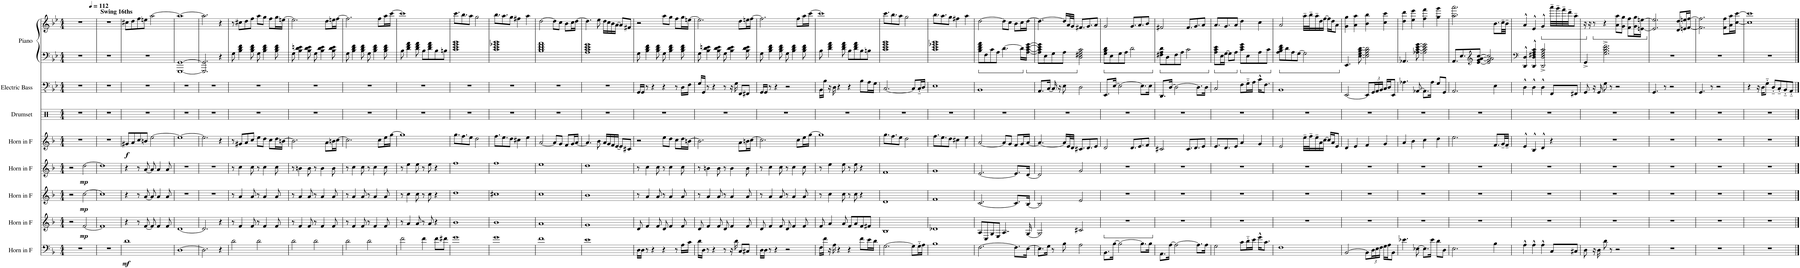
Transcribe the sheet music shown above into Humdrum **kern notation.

**kern	**dynam	**kern	**dynam	**kern	**dynam	**kern	**dynam	**kern	**dynam	**kern	**kern	**kern	**kern
*part8	*part8	*part7	*part7	*part6	*part6	*part5	*part5	*part4	*part4	*part3	*part2	*part1	*part1
*staff9	*staff9	*staff8	*staff8	*staff7	*staff7	*staff6	*staff6	*staff5	*staff5	*staff4	*staff3	*staff2	*staff1
*I"Horn in F	*	*I"Horn in F	*	*I"Horn in F	*	*I"Horn in F	*	*I"Horn in F	*	*I"Drumset	*I"Electric Bass	*I"Piano	*
*	*	*	*	*	*	*	*	*	*	*I'Drs.	*I'El. B.	*I'Pno.	*
*clefF4	*	*clefG2	*	*clefG2	*	*clefG2	*	*clefG2	*	*clefX	*clefFv4	*clefF4	*clefG2
*Trd4c7	*	*Trd4c7	*	*Trd4c7	*	*Trd4c7	*	*Trd4c7	*	*	*	*	*
*k[b-]	*	*k[b-]	*	*k[b-]	*	*k[b-]	*	*k[b-]	*	*k[]	*k[b-e-]	*k[b-e-]	*k[b-e-]
*M4/4	*	*M4/4	*	*M4/4	*	*M4/4	*	*M4/4	*	*M4/4	*M4/4	*M4/4	*M4/4
=1	=1	=1	=1	=1	=1	=1	=1	=1	=1	=1	=1	=1	=1
1r	.	2r	.	2r	.	2r	.	1r	.	1r	1r	1r	1r
!	!	!	!LO:DY:b	!	!LO:DY:b	!	!LO:DY:b	!	!	!	!	!	!
.	.	[2f/	mp	[2cc\	mp	[2dd\	mp	.	.	.	.	.	.
=2	=2	=2	=2	=2	=2	=2	=2	=2	=2	=2	=2	=2	=2
*	*	*	*	*	*	*	*	*	*	*	*	*	*MM112
!	!	!	!	!	!	!	!	!	!	!	!	!	!LO:TX:a:B:t=Swing 16ths
1r	.	1f]	.	1cc]	.	1dd]	.	1r	.	1r	1r	1r	1r
=3	=3	=3	=3	=3	=3	=3	=3	=3	=3	=3	=3	=3	=3
!	!LO:DY:b	!	!	!	!	!	!	!	!LO:DY:b	!	!	!	!
1d	mf	4r	.	4r	.	4r	.	8g#X/L	f	1r	1r	1r	8cc#X\L
.	.	.	.	.	.	.	.	8a/	.	.	.	.	8dd\
.	.	8r	.	8r	.	8r	.	8cc/	.	.	.	.	8ff\
.	.	[8f/	.	[8a/	.	[8a/	.	8bn/J	.	.	.	.	8een\J
.	.	8f/]	.	8a/]	.	8a/]	.	[2ee\	.	.	.	.	[2aa\
.	.	4f/	.	4a/	.	4a/	.	.	.	.	.	.	.
.	.	8f/	.	8a/	.	8a/	.	.	.	.	.	.	.
=4	=4	=4	=4	=4	=4	=4	=4	=4	=4	=4	=4	=4	=4
[1D	.	[1d	.	1r	.	1r	.	1ee_	.	1r	1r	[1GGG [1GG	1aa_
=5	=5	=5	=5	=5	=5	=5	=5	=5	=5	=5	=5	=5	=5
2.D\]	.	2.d/]	.	1r	.	1r	.	2.ee\]	.	1r	1r	2.GGG/] 2.GG/]	2.aa\]
4r	.	4r	.	.	.	.	.	4r	.	.	.	4r	4r
=6	=6	=6	=6	=6	=6	=6	=6	=6	=6	=6	=6	=6	=6
2d\	.	8r	.	8r	.	8r	.	8r	.	1r	1r	8G\	8r
.	.	4f/	.	4a/	.	4cc\	.	8g#X/L	.	.	.	4B-\ 4d\ 4f\	8cc#X\L
.	.	.	.	.	.	.	.	8a/	.	.	.	.	8dd\
.	.	8f/	.	8a/	.	8cc\	.	8cc/J	.	.	.	8B-\ 8d\ 8f\	8ff\J
2d\	.	8r	.	8r	.	8r	.	8ee\L	.	.	.	8G\	8aa\L
.	.	4f/	.	4a/	.	4cc\	.	8dd\J	.	.	.	4B-\ 4d\ 4f\	8gg\J
.	.	.	.	.	.	.	.	8cc\L	.	.	.	.	8ff\L
.	.	8f/	.	8a/	.	8cc\	.	16dd\L	.	.	.	8B-\ 8d\ 8f\	16gg\L
.	.	.	.	.	.	.	.	[16bn\JJ	.	.	.	.	[16een\JJ
=7	=7	=7	=7	=7	=7	=7	=7	=7	=7	=7	=7	=7	=7
2d\	.	8r	.	8r	.	8r	.	2.b\]	.	1r	1r	8G\	2.ee\]
.	.	4f/	.	4a/	.	4bn\	.	.	.	.	.	4B-\ 4d\ 4en\	.
.	.	8f/	.	8a/	.	8b\	.	.	.	.	.	8B-\ 8d\ 8e\	.
2d\	.	8r	.	8r	.	8r	.	.	.	.	.	8G\	.
.	.	4f/	.	4a/	.	4b\	.	.	.	.	.	4B-\ 4d\ 4e\	.
.	.	.	.	.	.	.	.	8a\L	.	.	.	.	8dd\L
.	.	8f/	.	8a/	.	8b\	.	16bn\L	.	.	.	8B-\ 8d\ 8e\	16een\L
.	.	.	.	.	.	.	.	[16cc\JJ	.	.	.	.	[16ff\JJ
=8	=8	=8	=8	=8	=8	=8	=8	=8	=8	=8	=8	=8	=8
2d\	.	8r	.	8r	.	8r	.	2.cc\]	.	1r	1r	8G\	2.ff\]
.	.	4f/	.	4a/	.	4cc\	.	.	.	.	.	4B-\ 4d\ 4f\	.
.	.	8f/	.	8a/	.	8cc\	.	.	.	.	.	8B-\ 8d\ 8f\	.
2d\	.	8r	.	8r	.	8r	.	.	.	.	.	8G\	.
.	.	4f/	.	4a/	.	4cc\	.	.	.	.	.	4B-\ 4d\ 4f\	.
.	.	.	.	.	.	.	.	8cc\L	.	.	.	.	8ff\L
.	.	8f/	.	8a/	.	8cc\	.	16ee\L	.	.	.	8B-\ 8d\ 8f\	16aa\L
.	.	.	.	.	.	.	.	[16gg\JJ	.	.	.	.	[16ccc\JJ
=9	=9	=9	=9	=9	=9	=9	=9	=9	=9	=9	=9	=9	=9
2f\	.	8r	.	8r	.	8r	.	1gg]	.	1r	1r	8B-\	1ccc]
.	.	4a/	.	4cc\	.	4ee\	.	.	.	.	.	4d\ 4f\ 4a\	.
.	.	8a/	.	8cc\	.	8ee\	.	.	.	.	.	8d\ 8f\ 8a\	.
4f\	.	8r	.	8r	.	8r	.	.	.	.	.	8B-\L	.
.	.	8a/	.	8cc\	.	8ee\	.	.	.	.	.	8d\ 8f\ 8a\	.
8f\L	.	4r	.	4r	.	4r	.	.	.	.	.	8B-\	.
8f#X\J	.	.	.	.	.	.	.	.	.	.	.	8Bn\J	.
=10	=10	=10	=10	=10	=10	=10	=10	=10	=10	=10	=10	=10	=10
1g	.	1b-	.	1dd	.	1ff	.	8.gg\L	.	1r	1r	1c 1e- 1g 1b-	8.ccc\L
.	.	.	.	.	.	.	.	8.ff\	.	.	.	.	8.bb-\
.	.	.	.	.	.	.	.	8ee\J	.	.	.	.	8aa\J
.	.	.	.	.	.	.	.	2dd\	.	.	.	.	2gg\
=11	=11	=11	=11	=11	=11	=11	=11	=11	=11	=11	=11	=11	=11
1g	.	1b-	.	1cc#X	.	1ff	.	8.ff\L	.	1r	1r	1c 1e- 1g-X 1b-	8.bb-\L
.	.	.	.	.	.	.	.	8.ee\	.	.	.	.	8.aa\
.	.	.	.	.	.	.	.	8dd\J	.	.	.	.	8gg\J
.	.	.	.	.	.	.	.	4cc#X\	.	.	.	.	4ff#X\
.	.	.	.	.	.	.	.	4ee\	.	.	.	.	4aa\
=12	=12	=12	=12	=12	=12	=12	=12	=12	=12	=12	=12	=12	=12
1f	.	1a	.	1cc	.	1ee	.	[2a/	.	1r	1r	1B- 1d 1f 1a	[2dd\
.	.	.	.	.	.	.	.	8a/L]	.	.	.	.	8dd\L]
.	.	.	.	.	.	.	.	8g/J	.	.	.	.	8cc\J
.	.	.	.	.	.	.	.	8f/L	.	.	.	.	8b-\L
.	.	.	.	.	.	.	.	16g/L	.	.	.	.	16cc\L
.	.	.	.	.	.	.	.	[16a/JJ	.	.	.	.	[16dd\JJ
=13	=13	=13	=13	=13	=13	=13	=13	=13	=13	=13	=13	=13	=13
1e	.	1g	.	1b-	.	1dd	.	4.a/]	.	1r	1r	1A 1c 1e- 1g	4.dd\]
.	.	.	.	.	.	.	.	8b-\	.	.	.	.	8ee-\
.	.	.	.	.	.	.	.	16a/LL	.	.	.	.	16dd\LL
.	.	.	.	.	.	.	.	16g/	.	.	.	.	16cc\
.	.	.	.	.	.	.	.	16f/	.	.	.	.	16b-\
.	.	.	.	.	.	.	.	[16e/JJ	.	.	.	.	[16a\JJ
.	.	.	.	.	.	.	.	8e/L]	.	.	.	.	8a/L]
.	.	.	.	.	.	.	.	8c#X/J	.	.	.	.	8f#X/J
=14	=14	=14	=14	=14	=14	=14	=14	=14	=14	=14	=14	=14	=14
16D\LL	.	8d/	.	8r	.	8r	.	2r	.	1r	16GGG/LL	8G\	2r
16D\JJ	.	.	.	.	.	.	.	.	.	.	16GGG/JJ	.	.
8r	.	4f/	.	4a/	.	4cc\	.	.	.	.	8r	4B-\ 4d\ 4f\	.
4r	.	.	.	.	.	.	.	.	.	.	4r	.	.
.	.	8f/	.	8a/	.	8cc\	.	.	.	.	.	8B-\ 8d\ 8f\	.
4r	.	8d/	.	8r	.	8r	.	8ee\L	.	.	4r	8G\	8aa\L
.	.	4f/	.	4a/	.	4cc\	.	8dd\J	.	.	.	4B-\ 4d\ 4f\	8gg\J
8r	.	.	.	.	.	.	.	8cc\L	.	.	8r	.	8ff\L
16A\LL	.	8f/	.	8a/	.	8cc\	.	16dd\L	.	.	16DD\LL	8B-\ 8d\ 8f\	16gg\L
16c\JJ	.	.	.	.	.	.	.	[16bn\JJ	.	.	16FF\JJ	.	[16een\JJ
=15	=15	=15	=15	=15	=15	=15	=15	=15	=15	=15	=15	=15	=15
16d\LL	.	8d/	.	8r	.	8r	.	2.b\]	.	1r	16GG/LL	8G\	2.ee\]
16D\JJ	.	.	.	.	.	.	.	.	.	.	16GGG/JJ	.	.
8r	.	4f/	.	4a/	.	4bn\	.	.	.	.	8r	4B-\ 4d\ 4en\	.
4r	.	.	.	.	.	.	.	.	.	.	4r	.	.
.	.	8f/	.	8a/	.	8b\	.	.	.	.	.	8B-\ 8d\ 8e\	.
8r	.	8d/	.	8r	.	8r	.	.	.	.	8r	8G\	.
16r	.	4f/	.	4a/	.	4b\	.	.	.	.	16r	4B-\ 4d\ 4e\	.
16d\	.	.	.	.	.	.	.	.	.	.	16GG\	.	.
8C/L	.	.	.	.	.	.	.	8a\L	.	.	8FFF/L	.	8dd\L
8C#X/J	.	8f/	.	8a/	.	8b\	.	16bn\L	.	.	8FFF#X/J	8B-\ 8d\ 8e\	16een\L
.	.	.	.	.	.	.	.	[16cc\JJ	.	.	.	.	[16ff\JJ
=16	=16	=16	=16	=16	=16	=16	=16	=16	=16	=16	=16	=16	=16
16D\LL	.	8d/	.	8r	.	8r	.	2.cc\]	.	1r	16GGG/LL	8G\	2.ff\]
16D\JJ	.	.	.	.	.	.	.	.	.	.	16GGG/JJ	.	.
8r	.	4f/	.	4a/	.	4cc\	.	.	.	.	8r	4B-\ 4d\ 4f\	.
4r	.	.	.	.	.	.	.	.	.	.	4r	.	.
.	.	8f/	.	8a/	.	8cc\	.	.	.	.	.	8B-\ 8d\ 8f\	.
2r	.	8d/	.	8r	.	8r	.	.	.	.	2r	8G\	.
.	.	4f/	.	4a/	.	4cc\	.	.	.	.	.	4B-\ 4d\ 4f\	.
.	.	.	.	.	.	.	.	8cc\L	.	.	.	.	8ff\L
.	.	8f/	.	8a/	.	8cc\	.	16ee\L	.	.	.	8B-\ 8d\ 8f\	16aa\L
.	.	.	.	.	.	.	.	[16gg\JJ	.	.	.	.	[16ccc\JJ
=17	=17	=17	=17	=17	=17	=17	=17	=17	=17	=17	=17	=17	=17
16F\LL	.	8f/	.	8r	.	8r	.	1gg]	.	1r	16BBB-\LL	8B-\	1ccc]
16f\JJ	.	.	.	.	.	.	.	.	.	.	16BB-\JJ	.	.
16r	.	4a/	.	4cc\	.	4ee\	.	.	.	.	16r	4d\ 4f\ 4a\	.
16A\	.	.	.	.	.	.	.	.	.	.	16DD\	.	.
4r	.	.	.	.	.	.	.	.	.	.	4r	.	.
.	.	8a/	.	8cc\	.	8ee\	.	.	.	.	.	8d\ 8f\ 8a\	.
4r	.	8f/L	.	8r	.	8r	.	.	.	.	4r	8B-\L	.
.	.	8a/	.	8cc\	.	8ee\	.	.	.	.	.	8d\ 8f\ 8a\	.
8f\L	.	8f/	.	4r	.	4r	.	.	.	.	8BB-\L	8B-\	.
16e\L	.	8f#X/J	.	.	.	.	.	.	.	.	16AA\L	8Bn\J	.
16d\JJ	.	.	.	.	.	.	.	.	.	.	16GG\JJ	.	.
=18	=18	=18	=18	=18	=18	=18	=18	=18	=18	=18	=18	=18	=18
[2.G\	.	1B-	.	1d	.	1f	.	8.gg\L	.	1r	[2.CC/	1c 1e- 1g 1b-	8.ccc\L
.	.	.	.	.	.	.	.	8.ff\	.	.	.	.	8.bb-\
.	.	.	.	.	.	.	.	8ee\J	.	.	.	.	8aa\J
.	.	.	.	.	.	.	.	2dd\	.	.	.	.	2gg\
8G\L]	.	.	.	.	.	.	.	.	.	.	8CC/L]	.	.
16G'~\L	.	.	.	.	.	.	.	.	.	.	16CC'~/L	.	.
16A\JJ	.	.	.	.	.	.	.	.	.	.	16DD/JJ	.	.
=19	=19	=19	=19	=19	=19	=19	=19	=19	=19	=19	=19	=19	=19
1B-	.	1d-X	.	1f	.	1g	.	8.ff\L	.	1r	1EE-	1c 1e- 1g-X 1b-	8.bb-\L
.	.	.	.	.	.	.	.	8.ee\	.	.	.	.	8.aa\
.	.	.	.	.	.	.	.	8dd\J	.	.	.	.	8gg\J
.	.	.	.	.	.	.	.	4cc#X\	.	.	.	.	4ff#X\
.	.	.	.	.	.	.	.	4ee\	.	.	.	.	4aa\
=20	=20	=20	=20	=20	=20	=20	=20	=20	=20	=20	=20	=20	=20
[2.F\	.	8A/L	.	[2.c/	.	[2.e/	.	[2a/	.	1r	1BBB-	8B-\ 8d\ 8f\ 8a\L	[2dd\
.	.	8C/	.	.	.	.	.	.	.	.	.	8F\	.
.	.	8G/	.	.	.	.	.	.	.	.	.	8c\	.
.	.	8E/J	.	.	.	.	.	.	.	.	.	8A\J	.
.	.	4..A/	.	.	.	.	.	8a/L]	.	.	.	[4.d\	8dd\L]
.	.	.	.	.	.	.	.	8g/J	.	.	.	.	8cc\J
8.F\L]	.	.	.	8.c/L]	.	8.e/L]	.	8f/L	.	.	.	.	8b-\L
.	.	.	.	.	.	.	.	16g/L	.	.	.	16d\LL]	16cc\L
[16E\Jk	.	[16G/	.	[16B-/Jk	.	[16d/Jk	.	[16a/JJ	.	.	.	[16A\ [16c\ [16e-\ [16g\JJ	[16dd\JJ
=21	=21	=21	=21	=21	=21	=21	=21	=21	=21	=21	=21	=21	=21
8.E\L]	.	2G/]	.	2B-/]	.	2d/]	.	4.a/_	.	1r	8.AAA/L	8A\] 8c\] 8e-\] 8g\]L	4.dd\_
.	.	.	.	.	.	.	.	.	.	.	.	8E-\	.
16G\Jk	.	.	.	.	.	.	.	.	.	.	[16CC/Jk	.	.
8r	.	.	.	.	.	.	.	.	.	.	16CC/]	8G\	.
.	.	.	.	.	.	.	.	.	.	.	16r	.	.
8B-\	.	.	.	.	.	.	.	16a/LL]	.	.	8EE-\	8A\J	16dd/LL]
.	.	.	.	.	.	.	.	32e/L	.	.	.	.	32a/L
.	.	.	.	.	.	.	.	32d/JJJ	.	.	.	.	32g/JJJ
2A\	.	2c#X/	.	2e/	.	2g/	.	8.c#X/L	.	.	2DD\	2D\ 2F#X\ 2A\ 2c\	8.f#X/L
.	.	.	.	.	.	.	.	8.d/	.	.	.	.	8.g/
.	.	.	.	.	.	.	.	8e/J	.	.	.	.	8a/J
=22	=22	=22	=22	=22	=22	=22	=22	=22	=22	=22	=22	=22	=22
*	*	*ped	*	*	*	*	*	*	*	*	*	*	*
8.BB-\L	.	1r	.	1r	.	1r	.	2d/	.	1r	8.EEE-/L	8G\ 8B-\ 8d\L	2g/
.	.	.	.	.	.	.	.	.	.	.	.	8E-\	.
[16B-\Jk	.	.	.	.	.	.	.	.	.	.	[16EE-/Jk	.	.
2B-\_	.	.	.	.	.	.	.	.	.	.	2EE-\_	8G\	.
.	.	.	.	.	.	.	.	.	.	.	.	8A\J	.
.	.	.	.	.	.	.	.	8.d/L	.	.	.	2d\	8.g/L
.	.	.	.	.	.	.	.	8.e/	.	.	.	.	8.a/
8.B-\L]	.	.	.	.	.	.	.	.	.	.	8.EE-\L]	.	.
.	.	.	.	.	.	.	.	8f/J	.	.	.	.	8b-/J
16B-\Jk	.	.	.	.	.	.	.	.	.	.	16EE-\Jk	.	.
=23	=23	=23	=23	=23	=23	=23	=23	=23	=23	=23	=23	=23	=23
*	*	*Xped	*	*	*	*	*	*	*	*	*	*	*
8.AA\L	.	1r	.	1r	.	1r	.	2c#X/	.	1r	8.DDD/L	8F#X\ 8A\ 8d\L	2f#X/
.	.	.	.	.	.	.	.	.	.	.	.	8D\	.
[16A\Jk	.	.	.	.	.	.	.	.	.	.	[16DD/Jk	.	.
2A\_	.	.	.	.	.	.	.	.	.	.	2DD\_	8F#\	.
.	.	.	.	.	.	.	.	.	.	.	.	8A\J	.
.	.	.	.	.	.	.	.	8.c#/L	.	.	.	2c\	8.f#/L
.	.	.	.	.	.	.	.	8.d/	.	.	.	.	8.g/
8.A\L]	.	.	.	.	.	.	.	.	.	.	8.DD\L]	.	.
.	.	.	.	.	.	.	.	8e/J	.	.	.	.	8a/J
16A\Jk	.	.	.	.	.	.	.	.	.	.	16DD\Jk	.	.
=24	=24	=24	=24	=24	=24	=24	=24	=24	=24	=24	=24	=24	=24
2G\	.	1r	.	1r	.	1r	.	8.e/L	.	1r	2CC/	8A\ 8c\ 8e-\L	8.a/L
.	.	.	.	.	.	.	.	.	.	.	.	16E-\L	.
.	.	.	.	.	.	.	.	8.d/	.	.	.	[16G\JJ	8.g/
.	.	.	.	.	.	.	.	.	.	.	.	8G\L]	.
.	.	.	.	.	.	.	.	8e/J	.	.	.	8A\J	8a/J
8c\L	.	.	.	.	.	.	.	4a/	.	.	8FF\L	8c\ 8e-\ 8g\L	4dd\
16d'~\L	.	.	.	.	.	.	.	.	.	.	16GG'~\L	8E-\	.
16e\JJ	.	.	.	.	.	.	.	.	.	.	16AA\JJ	.	.
16g^^\KL	.	.	.	.	.	.	.	4g/	.	.	16C^^\KL	8A\	4cc\
8.c\J	.	.	.	.	.	.	.	.	.	.	8.FF\J	.	.
.	.	.	.	.	.	.	.	.	.	.	.	8c\J	.
=25	=25	=25	=25	=25	=25	=25	=25	=25	=25	=25	=25	=25	=25
1F	.	1r	.	1r	.	1r	.	2e/	.	1r	1BBB-	8A\ 8B-\ 8d\ 8f\L	2a/
.	.	.	.	.	.	.	.	.	.	.	.	8d\	.
.	.	.	.	.	.	.	.	.	.	.	.	8A\	.
.	.	.	.	.	.	.	.	.	.	.	.	[8G\J	.
.	.	.	.	.	.	.	.	32ee~\LLL	.	.	.	2G\]	32aa~\LLL
.	.	.	.	.	.	.	.	32ff~\J	.	.	.	.	32bb-~\J
.	.	.	.	.	.	.	.	16ee~\	.	.	.	.	16aa~\
.	.	.	.	.	.	.	.	16a\	.	.	.	.	16dd\
.	.	.	.	.	.	.	.	[16cc\JJ	.	.	.	.	[16ff\JJ
.	.	.	.	.	.	.	.	16cc/LL]	.	.	.	.	16ff\LL]
.	.	.	.	.	.	.	.	16a/J	.	.	.	.	16dd\J
.	.	.	.	.	.	.	.	8e/J	.	.	.	.	8a\J
=26	=26	=26	=26	=26	=26	=26	=26	=26	=26	=26	=26	=26	=26
[2BB-/	.	1r	.	1r	.	1r	.	4d/	.	1r	[2EEE-/	4.EE-/	4g\ 4gg\
.	.	.	.	.	.	.	.	4e/	.	.	.	.	4a\ 4aa\
.	.	.	.	.	.	.	.	.	.	.	.	[8E-\ [8G\ [8B-\ [8d\	.
8BB-\L]	.	.	.	.	.	.	.	4f/	.	.	8EEE-/L]	2E-\] 2G\] 2B-\] 2d\]	4b-\ 4bb-\
*Xbrackettup	*	*	*	*	*	*	*	*	*	*	*Xbrackettup	*	*
24D\L	.	.	.	.	.	.	.	.	.	.	24GGG/L	.	.
24E\	.	.	.	.	.	.	.	.	.	.	24AAA/	.	.
24F\JJ	.	.	.	.	.	.	.	.	.	.	24BBB-/JJ	.	.
16G\LL	.	.	.	.	.	.	.	4g/	.	.	16CC/LL	.	4cc\ 4ccc\
16A\J	.	.	.	.	.	.	.	.	.	.	16DD/J	.	.
8BB-\J	.	.	.	.	.	.	.	.	.	.	8EEE-/J	.	.
=27	=27	=27	=27	=27	=27	=27	=27	=27	=27	=27	=27	=27	=27
4.e-X\	.	1r	.	1r	.	1r	.	4a/	.	1r	4.AA-X\	4.AA-X/	4dd\ 4ddd\
.	.	.	.	.	.	.	.	4b-\	.	.	.	.	4ee-\ 4eee-\
[8E-X\	.	.	.	.	.	.	.	.	.	.	[8AAA-X/	[8A-X\ [8c\ [8e-\ [8g\	.
8.E-\L]	.	.	.	.	.	.	.	4cc\	.	.	8.AAA-\L]	2A-\] 2c\] 2e-\] 2g\]	4ff\ 4fff\
16e-\Jk	.	.	.	.	.	.	.	.	.	.	16AA-\Jk	.	.
8d\L	.	.	.	.	.	.	.	4dd\	.	.	8GG/L	.	4gg\ 4ggg\
8D\J	.	.	.	.	.	.	.	.	.	.	8GGG/J	.	.
=28	=28	=28	=28	=28	=28	=28	=28	=28	=28	=28	=28	=28	=28
2.E\	.	1r	.	1r	.	1r	.	2.ee\	.	1r	2.AAA/	8.AA/L	2.aa\ 2.aaa\
.	.	.	.	.	.	.	.	.	.	.	.	8.E-/	.
*	*	*	*	*	*	*	*	*	*	*	*	*clefG2	*
.	.	.	.	.	.	.	.	.	.	.	.	[8e-/ [8g/ [8a/ [8cc/J	.
.	.	.	.	.	.	.	.	.	.	.	.	2e-/] 2g/] 2a/] 2cc/]	.
4B-\	.	.	.	.	.	.	.	8.f/L	.	.	4EE-\	.	8.b-\L
.	.	.	.	.	.	.	.	32g~/LL	.	.	.	.	32cc~\LL
.	.	.	.	.	.	.	.	32f~/JJJ	.	.	.	.	32b-~\JJJ
=29	=29	=29	=29	=29	=29	=29	=29	=29	=29	=29	=29	=29	=29
*	*	*	*	*	*	*	*	*	*	*	*	*clefF4	*
4A^^\	.	1r	.	1r	.	1r	.	4e^^/	.	1r	4DD^^\	4DD/^^ 4D/^^	4a^^/
4A^^\	.	.	.	.	.	.	.	4B-^^/	.	.	4DD^^\	4DD/^^ 4D/^^ 4F#X/^^ 4A/^^ 4c/^^	4e-^^/
*	*	*	*	*	*	*	*	*	*	*	*	*	*ped
4A^^\	.	.	.	.	.	.	.	4d^^/	.	.	4DD^^\	2DD/^ 2D/^ 2F#/^ 2A/^ 2c/^	4g^^/
8C/L	.	.	.	.	.	.	.	4r	.	.	8FFF/L	.	32aaa~\LLL
.	.	.	.	.	.	.	.	.	.	.	.	.	32ggg~\
.	.	.	.	.	.	.	.	.	.	.	.	.	32fff~\
.	.	.	.	.	.	.	.	.	.	.	.	.	32ddd~\JJ
8C#X/J	.	.	.	.	.	.	.	.	.	.	8FFF#X/J	.	8aa~\J
=30	=30	=30	=30	=30	=30	=30	=30	=30	=30	=30	=30	=30	=30
8D\	.	1r	.	1r	.	1r	.	1r	.	1r	8GGG/	4GG^/	16r
*	*	*	*	*	*	*	*	*	*	*	*	*	*Xped
.	.	.	.	.	.	.	.	.	.	.	.	.	16r
*	*	*	*	*	*	*	*	*	*	*	*	*	*ped
16r	.	.	.	.	.	.	.	.	.	.	16r	.	8r
16D\	.	.	.	.	.	.	.	.	.	.	16GGG/	.	.
8d\	.	.	.	.	.	.	.	.	.	.	8GG\	2.G\^ 2.B-\^ 2.d\^ 2.f\^	4r
8r	.	.	.	.	.	.	.	.	.	.	8r	.	.
2r	.	.	.	.	.	.	.	.	.	.	2r	.	8a\ 8aa\L
.	.	.	.	.	.	.	.	.	.	.	.	.	8g\ 8gg\J
.	.	.	.	.	.	.	.	.	.	.	.	.	8f\ 8ff\L
.	.	.	.	.	.	.	.	.	.	.	.	.	16g\ 16gg\L
.	.	.	.	.	.	.	.	.	.	.	.	.	[16en\ [16een\JJ
=31	=31	=31	=31	=31	=31	=31	=31	=31	=31	=31	=31	=31	=31
*	*	*	*	*	*	*	*	*	*	*	*	*	*Xped
1r	.	1r	.	1r	.	1r	.	1r	.	1r	4.GGG/	1r	2.e/] 2.ee/]
.	.	.	.	.	.	.	.	.	.	.	8r	.	.
.	.	.	.	.	.	.	.	.	.	.	2r	.	.
.	.	.	.	.	.	.	.	.	.	.	.	.	8d/ 8dd/L
.	.	.	.	.	.	.	.	.	.	.	.	.	16en/ 16een/L
.	.	.	.	.	.	.	.	.	.	.	.	.	[16f/ [16ff/JJ
=32	=32	=32	=32	=32	=32	=32	=32	=32	=32	=32	=32	=32	=32
1r	.	1r	.	1r	.	1r	.	1r	.	1r	4.GGG/	1r	2.f\] 2.ff\]
.	.	.	.	.	.	.	.	.	.	.	8r	.	.
.	.	.	.	.	.	.	.	.	.	.	2r	.	.
.	.	.	.	.	.	.	.	.	.	.	.	.	8f\ 8ff\L
.	.	.	.	.	.	.	.	.	.	.	.	.	16a\ 16aa\L
.	.	.	.	.	.	.	.	.	.	.	.	.	[16cc\ [16ccc\JJ
=33	=33	=33	=33	=33	=33	=33	=33	=33	=33	=33	=33	=33	=33
1r	.	1r	.	1r	.	1r	.	1r	.	1r	4r	1r	1cc] 1ccc]
.	.	.	.	.	.	.	.	.	.	.	16r	.	.
.	.	.	.	.	.	.	.	.	.	.	16DD\KL	.	.
.	.	.	.	.	.	.	.	.	.	.	8GG'~\J	.	.
.	.	.	.	.	.	.	.	.	.	.	8DD'~/L	.	.
.	.	.	.	.	.	.	.	.	.	.	8CC'~/	.	.
.	.	.	.	.	.	.	.	.	.	.	8BBB-'~/	.	.
.	.	.	.	.	.	.	.	.	.	.	8AAA'~/J	.	.
==	==	==	==	==	==	==	==	==	==	==	==	==	==
*-	*-	*-	*-	*-	*-	*-	*-	*-	*-	*-	*-	*-	*-
